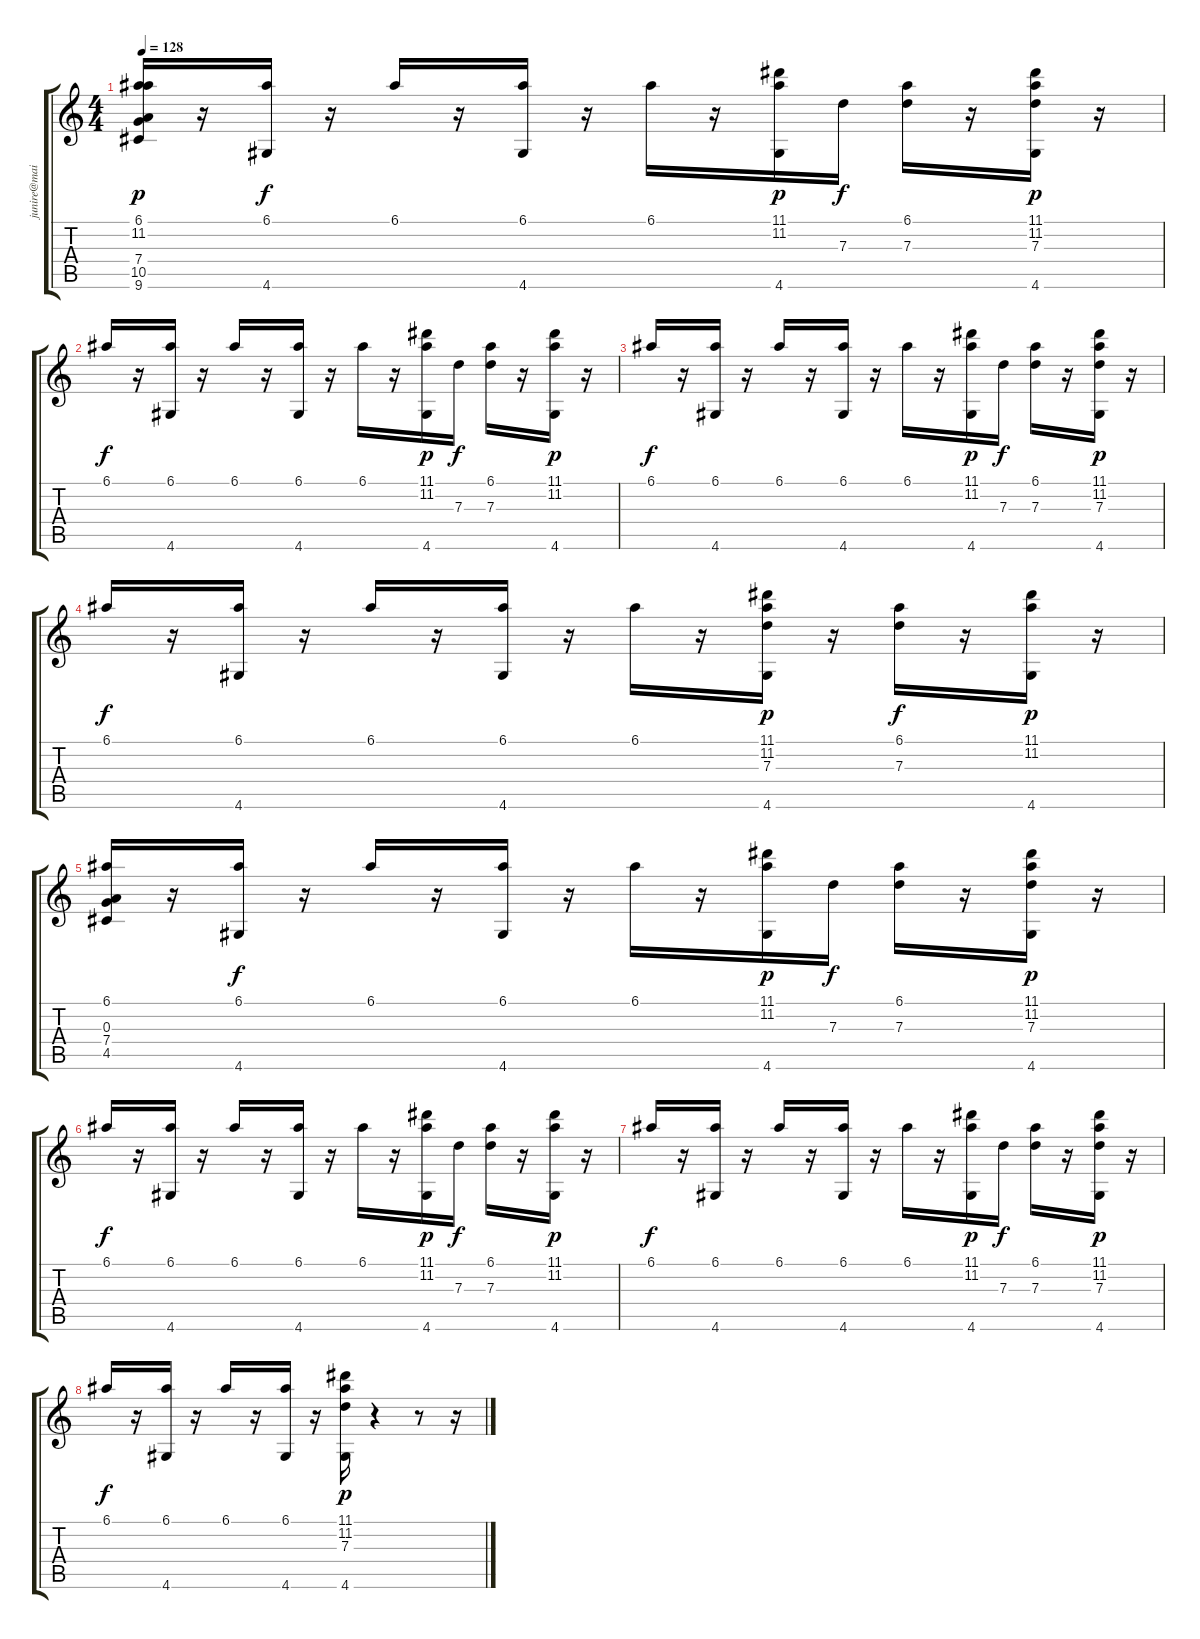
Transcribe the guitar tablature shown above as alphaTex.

\track ("junire@mail.ru" "junire@mai") {instrument acousticguitarsteel}
\staff {score tabs}
\tuning (E4 B3 G3 D3 A2 E2) {hide}
\ts (4 4)
\tempo 128
\clef g2
\ks c
(6.1 11.2 7.4 10.5 9.6).16{dy p} r.16 (6.1 4.6).16{dy f} r.16 6.1.16 r.16 (6.1 4.6).16 r.16 6.1.16 r.16 (11.1 11.2 4.6).16{dy p} 7.3.16{dy f} (6.1 7.3).16 r.16 (11.1 11.2 7.3 4.6).16{dy p} r.16 |
6.1.16{dy f} r.16 (6.1 4.6).16 r.16 6.1.16 r.16 (6.1 4.6).16 r.16 6.1.16 r.16 (11.1 11.2 4.6).16{dy p} 7.3.16{dy f} (6.1 7.3).16 r.16 (11.1 11.2 4.6).16{dy p} r.16 |
6.1.16{dy f} r.16 (6.1 4.6).16 r.16 6.1.16 r.16 (6.1 4.6).16 r.16 6.1.16 r.16 (11.1 11.2 4.6).16{dy p} 7.3.16{dy f} (6.1 7.3).16 r.16 (11.1 11.2 7.3 4.6).16{dy p} r.16 |
6.1.16{dy f} r.16 (6.1 4.6).16 r.16 6.1.16 r.16 (6.1 4.6).16 r.16 6.1.16 r.16 (11.1 11.2 7.3 4.6).16{dy p} r.16 (6.1 7.3).16{dy f} r.16 (11.1 11.2 4.6).16{dy p} r.16 |
(6.1 0.3 7.4 4.5).16 r.16 (6.1 4.6).16{dy f} r.16 6.1.16 r.16 (6.1 4.6).16 r.16 6.1.16 r.16 (11.1 11.2 4.6).16{dy p} 7.3.16{dy f} (6.1 7.3).16 r.16 (11.1 11.2 7.3 4.6).16{dy p} r.16 |
6.1.16{dy f} r.16 (6.1 4.6).16 r.16 6.1.16 r.16 (6.1 4.6).16 r.16 6.1.16 r.16 (11.1 11.2 4.6).16{dy p} 7.3.16{dy f} (6.1 7.3).16 r.16 (11.1 11.2 4.6).16{dy p} r.16 |
6.1.16{dy f} r.16 (6.1 4.6).16 r.16 6.1.16 r.16 (6.1 4.6).16 r.16 6.1.16 r.16 (11.1 11.2 4.6).16{dy p} 7.3.16{dy f} (6.1 7.3).16 r.16 (11.1 11.2 7.3 4.6).16{dy p} r.16 |
6.1.16{dy f} r.16 (6.1 4.6).16 r.16 6.1.16 r.16 (6.1 4.6).16 r.16 (11.1 11.2 7.3 4.6).16{dy p} r.4 r.8 r.16
